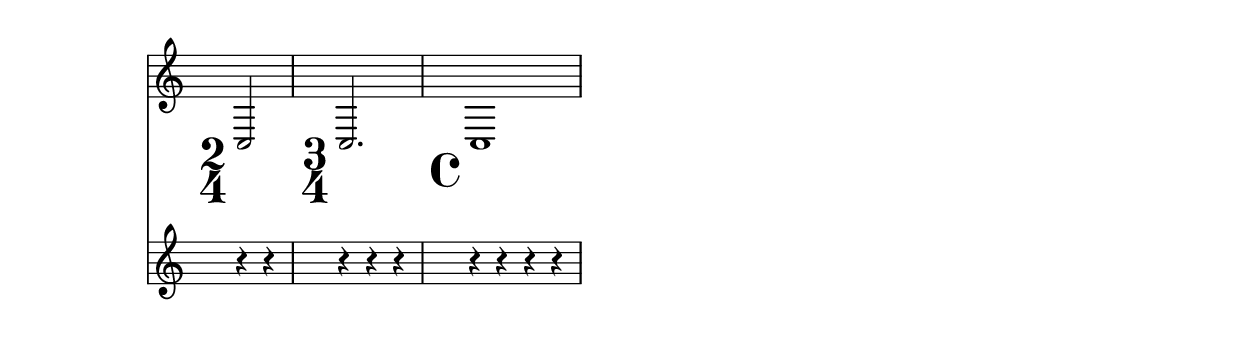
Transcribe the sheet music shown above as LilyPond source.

%% todo: move into advanced notation section of the manual.

\header {

  texidoc = "Time signatures may be put on a separate staff.  This is
  used contemporary pieces with many time signature changes.  "

}
\version "2.10.0"
\layout {
  ragged-right =  ##T
}

\layout{
  \context { 
    \type "Engraver_group"
    \consists "Time_signature_engraver"
    \consists "Axis_group_engraver"
    \name "TimeSig"
    \override TimeSignature #'font-size = #4
  }
  \context {
    \Score \accepts TimeSig
  }

  \context { \Staff
    \override TimeSignature #'transparent = ##t
  }
}


\relative
<< \new Staff { \time 2/4 c2 \time 3/4 c2. \time 4/4 c1 }
   \new TimeSig {
     \skip 4 * 9
   }
   \new Staff { r4 r r
		r4 r r
		r4 r r }

 >>
